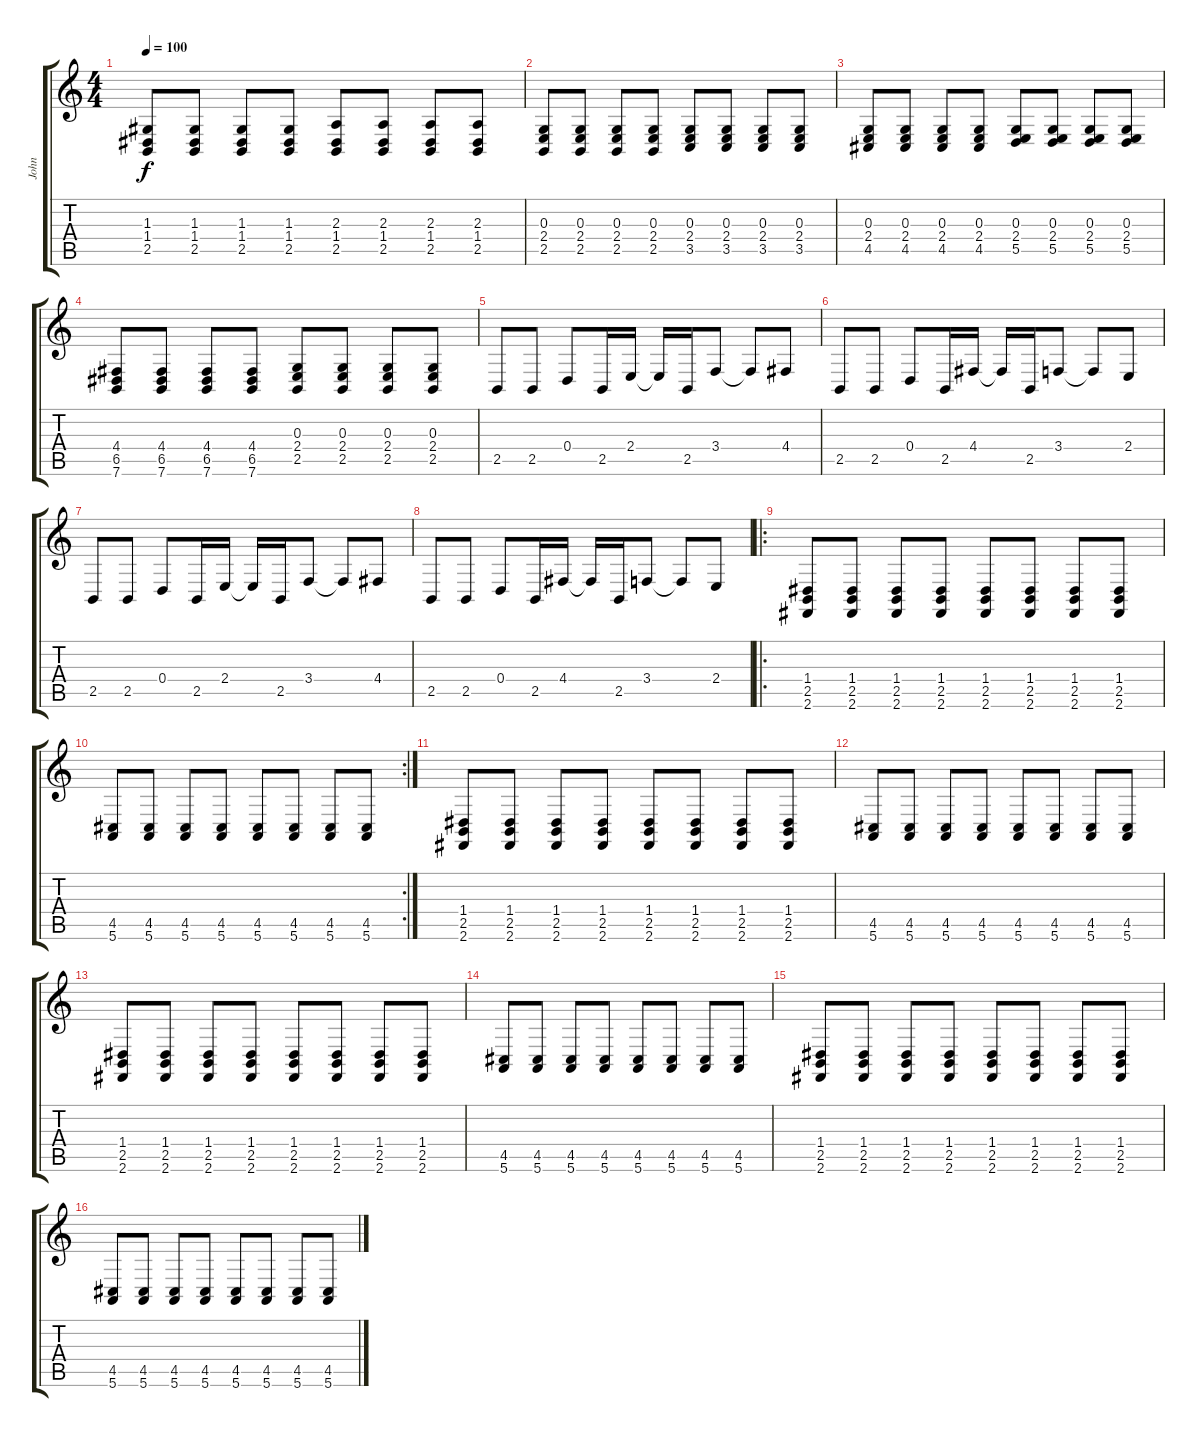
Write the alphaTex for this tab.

\track ("John" "John") {instrument brightacousticpiano}
\staff {score tabs}
\tuning (E4 B3 G3 D3 A2 E2) {hide}
\ts (4 4)
\tempo 100
\clef g2
\ks c
(1.3 1.4 2.5).8{dy f} (1.3 1.4 2.5).8 (1.3 1.4 2.5).8 (1.3 1.4 2.5).8 (2.3 1.4 2.5).8 (2.3 1.4 2.5).8 (2.3 1.4 2.5).8 (2.3 1.4 2.5).8 |
(0.3 2.4 2.5).8 (0.3 2.4 2.5).8 (0.3 2.4 2.5).8 (0.3 2.4 2.5).8 (0.3 2.4 3.5).8 (0.3 2.4 3.5).8 (0.3 2.4 3.5).8 (0.3 2.4 3.5).8 |
(0.3 2.4 4.5).8 (0.3 2.4 4.5).8 (0.3 2.4 4.5).8 (0.3 2.4 4.5).8 (0.3 2.4 5.5).8 (0.3 2.4 5.5).8 (0.3 2.4 5.5).8 (0.3 2.4 5.5).8 |
(4.4 6.5 7.6).8 (4.4 6.5 7.6).8 (4.4 6.5 7.6).8 (4.4 6.5 7.6).8 (0.3 2.4 2.5).8 (0.3 2.4 2.5).8 (0.3 2.4 2.5).8 (0.3 2.4 2.5).8 |
2.5.8 2.5.8 0.4.8 2.5.16 2.4.16 2.4{t}.16 2.5.16 3.4.8 3.4{t}.8 4.4.8 |
2.5.8 2.5.8 0.4.8 2.5.16 4.4.16 4.4{t}.16 2.5.16 3.4.8 3.4{t}.8 2.4.8 |
2.5.8 2.5.8 0.4.8 2.5.16 2.4.16 2.4{t}.16 2.5.16 3.4.8 3.4{t}.8 4.4.8 |
2.5.8 2.5.8 0.4.8 2.5.16 4.4.16 4.4{t}.16 2.5.16 3.4.8 3.4{t}.8 2.4.8 |
\ro
(1.4 2.5 2.6).8 (1.4 2.5 2.6).8 (1.4 2.5 2.6).8 (1.4 2.5 2.6).8 (1.4 2.5 2.6).8 (1.4 2.5 2.6).8 (1.4 2.5 2.6).8 (1.4 2.5 2.6).8 |
\rc 2
(4.5 5.6).8 (4.5 5.6).8 (4.5 5.6).8 (4.5 5.6).8 (4.5 5.6).8 (4.5 5.6).8 (4.5 5.6).8 (4.5 5.6).8 |
(1.4 2.5 2.6).8 (1.4 2.5 2.6).8 (1.4 2.5 2.6).8 (1.4 2.5 2.6).8 (1.4 2.5 2.6).8 (1.4 2.5 2.6).8 (1.4 2.5 2.6).8 (1.4 2.5 2.6).8 |
(4.5 5.6).8 (4.5 5.6).8 (4.5 5.6).8 (4.5 5.6).8 (4.5 5.6).8 (4.5 5.6).8 (4.5 5.6).8 (4.5 5.6).8 |
(1.4 2.5 2.6).8 (1.4 2.5 2.6).8 (1.4 2.5 2.6).8 (1.4 2.5 2.6).8 (1.4 2.5 2.6).8 (1.4 2.5 2.6).8 (1.4 2.5 2.6).8 (1.4 2.5 2.6).8 |
(4.5 5.6).8 (4.5 5.6).8 (4.5 5.6).8 (4.5 5.6).8 (4.5 5.6).8 (4.5 5.6).8 (4.5 5.6).8 (4.5 5.6).8 |
(1.4 2.5 2.6).8 (1.4 2.5 2.6).8 (1.4 2.5 2.6).8 (1.4 2.5 2.6).8 (1.4 2.5 2.6).8 (1.4 2.5 2.6).8 (1.4 2.5 2.6).8 (1.4 2.5 2.6).8 |
(4.5 5.6).8 (4.5 5.6).8 (4.5 5.6).8 (4.5 5.6).8 (4.5 5.6).8 (4.5 5.6).8 (4.5 5.6).8 (4.5 5.6).8
